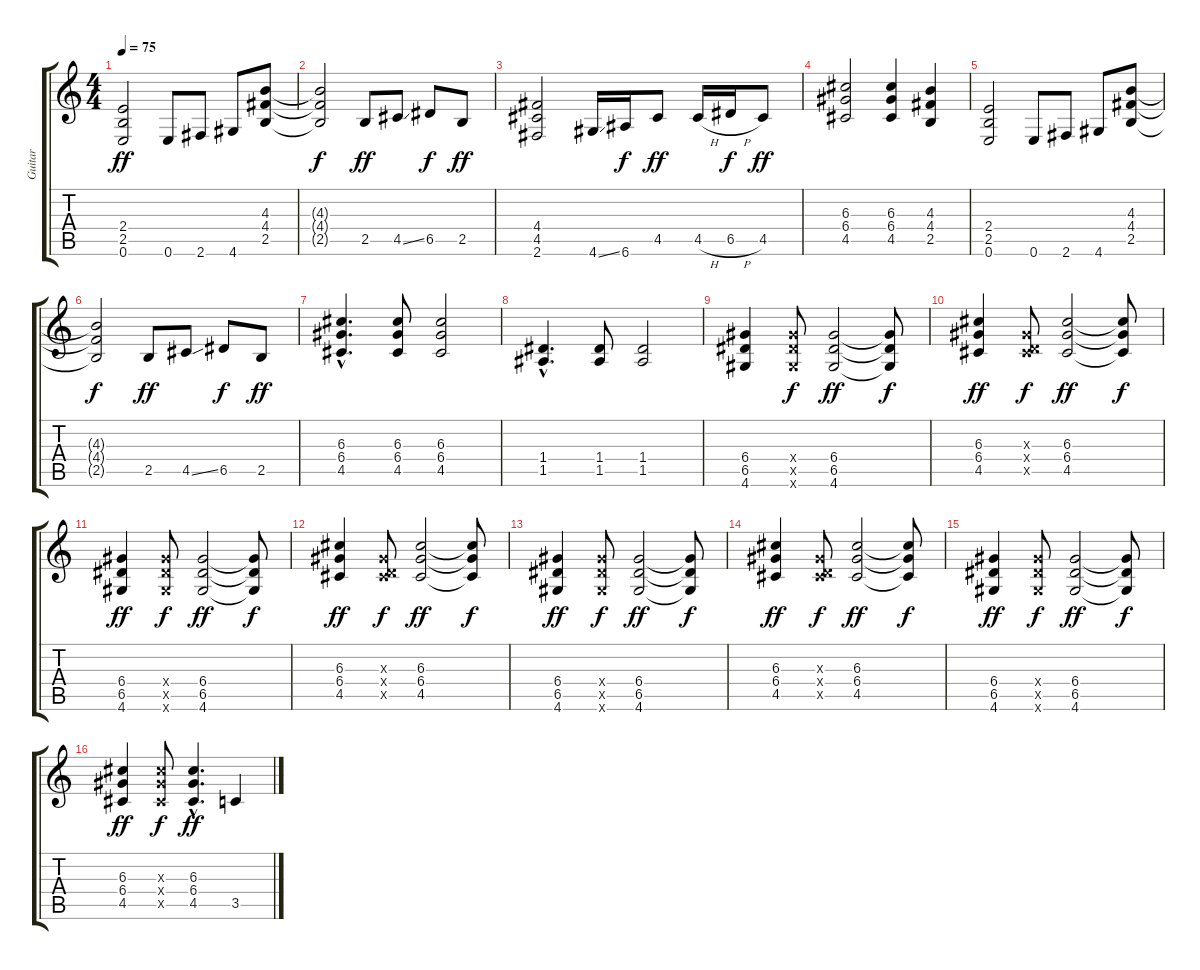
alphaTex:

\track ("Guitar" "Guitar") {instrument overdrivenguitar}
\staff {score tabs}
\tuning (E4 B3 G3 D3 A2 E2) {hide}
\ts (4 4)
\tempo 75
\clef g2
\ks c
(2.4 2.5 0.6).2{dy ff} 0.6.8 2.6.8 4.6.8 (4.3 4.4 2.5).8 |
(4.3{t} 4.4{t} 2.5{t}).2{dy f} 2.5.8{dy ff} 4.5{ss}.8 6.5.8{dy f} 2.5.8{dy ff} |
(4.4 4.5 2.6).2 4.6{ss}.16 6.6.16{dy f} 4.5.8{dy ff} 4.5{h}.16 6.5{h}.16{dy f} 4.5.8{dy ff} |
(6.3 6.4 4.5).2 (6.3 6.4 4.5).4 (4.3 4.4 2.5).4 |
(2.4 2.5 0.6).2 0.6.8 2.6.8 4.6.8 (4.3 4.4 2.5).8 |
(4.3{t} 4.4{t} 2.5{t}).2{dy f} 2.5.8{dy ff} 4.5{ss}.8 6.5.8{dy f} 2.5.8{dy ff} |
(6.3{hac} 6.4{hac} 4.5{hac}).4{d} (6.3 6.4 4.5).8 (6.3 6.4 4.5).2 |
(1.4{hac} 1.5{hac}).4{d} (1.4 1.5).8 (1.4 1.5).2 |
(6.4 6.5 4.6).4 (6.4{x} 6.5{x} 4.6{x}).8{dy f} (6.4 6.5 4.6).2{dy ff} (6.4{t} 6.5{t} 4.6{t}).8{dy f} |
(6.3 6.4 4.5).4{dy ff} (1.3{x} 0.4{x} 4.5{x}).8{dy f} (6.3 6.4 4.5).2{dy ff} (6.3{t} 6.4{t} 4.5{t}).8{dy f} |
(6.4 6.5 4.6).4{dy ff} (6.4{x} 6.5{x} 4.6{x}).8{dy f} (6.4 6.5 4.6).2{dy ff} (6.4{t} 6.5{t} 4.6{t}).8{dy f} |
(6.3 6.4 4.5).4{dy ff} (1.3{x} 0.4{x} 4.5{x}).8{dy f} (6.3 6.4 4.5).2{dy ff} (6.3{t} 6.4{t} 4.5{t}).8{dy f} |
(6.4 6.5 4.6).4{dy ff} (6.4{x} 6.5{x} 4.6{x}).8{dy f} (6.4 6.5 4.6).2{dy ff} (6.4{t} 6.5{t} 4.6{t}).8{dy f} |
(6.3 6.4 4.5).4{dy ff} (1.3{x} 0.4{x} 4.5{x}).8{dy f} (6.3 6.4 4.5).2{dy ff} (6.3{t} 6.4{t} 4.5{t}).8{dy f} |
(6.4 6.5 4.6).4{dy ff} (6.4{x} 6.5{x} 4.6{x}).8{dy f} (6.4 6.5 4.6).2{dy ff} (6.4{t} 6.5{t} 4.6{t}).8{dy f} |
(6.3 6.4 4.5).4{dy ff} (6.3{x} 6.4{x} 4.5{x}).8{dy f} (6.3{hac} 6.4{hac} 4.5{hac}).4{d dy ff} 3.5.4
